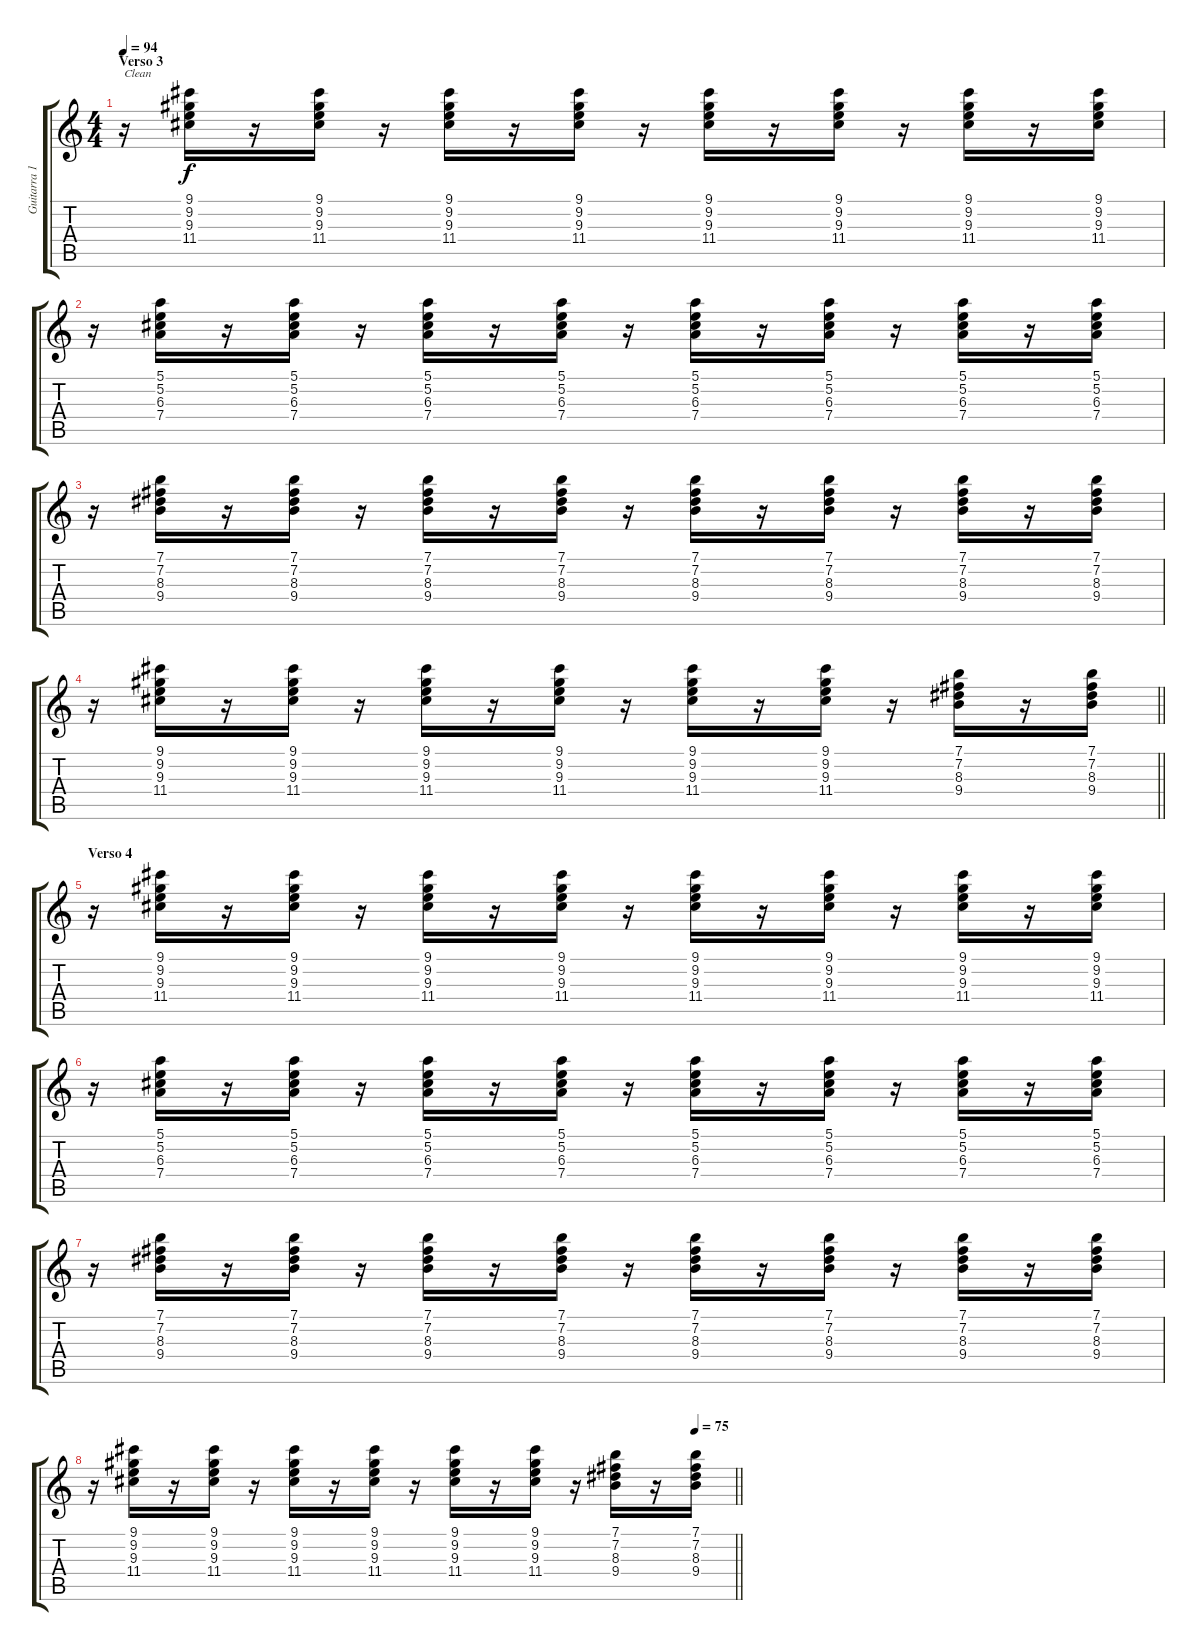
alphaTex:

\track ("Guitarra 1 (Alexis Korfiatis)" "Guitarra 1") {instrument electricguitarclean}
\staff {score tabs}
\tuning (E4 B3 G3 D3 A2 E2) {hide}
\ts (4 4)
\section ("" "Verso 3")
\tempo 94
\clef g2
\ks c
r.16{txt "Clean" dy f volume 8 instrument electricguitarclean} (9.1 9.2 9.3 11.4).16 r.16 (9.1 9.2 9.3 11.4).16 r.16 (9.1 9.2 9.3 11.4).16 r.16 (9.1 9.2 9.3 11.4).16 r.16 (9.1 9.2 9.3 11.4).16 r.16 (9.1 9.2 9.3 11.4).16 r.16 (9.1 9.2 9.3 11.4).16 r.16 (9.1 9.2 9.3 11.4).16 |
r.16 (5.1 5.2 6.3 7.4).16 r.16 (5.1 5.2 6.3 7.4).16 r.16 (5.1 5.2 6.3 7.4).16 r.16 (5.1 5.2 6.3 7.4).16 r.16 (5.1 5.2 6.3 7.4).16 r.16 (5.1 5.2 6.3 7.4).16 r.16 (5.1 5.2 6.3 7.4).16 r.16 (5.1 5.2 6.3 7.4).16 |
r.16 (7.1 7.2 8.3 9.4).16 r.16 (7.1 7.2 8.3 9.4).16 r.16 (7.1 7.2 8.3 9.4).16 r.16 (7.1 7.2 8.3 9.4).16 r.16 (7.1 7.2 8.3 9.4).16 r.16 (7.1 7.2 8.3 9.4).16 r.16 (7.1 7.2 8.3 9.4).16 r.16 (7.1 7.2 8.3 9.4).16 |
\barLineRight lightlight
r.16 (9.1 9.2 9.3 11.4).16 r.16 (9.1 9.2 9.3 11.4).16 r.16 (9.1 9.2 9.3 11.4).16 r.16 (9.1 9.2 9.3 11.4).16 r.16 (9.1 9.2 9.3 11.4).16 r.16 (9.1 9.2 9.3 11.4).16 r.16 (7.1 7.2 8.3 9.4).16 r.16 (7.1 7.2 8.3 9.4).16 |
\section ("" "Verso 4")
r.16 (9.1 9.2 9.3 11.4).16 r.16 (9.1 9.2 9.3 11.4).16 r.16 (9.1 9.2 9.3 11.4).16 r.16 (9.1 9.2 9.3 11.4).16 r.16 (9.1 9.2 9.3 11.4).16 r.16 (9.1 9.2 9.3 11.4).16 r.16 (9.1 9.2 9.3 11.4).16 r.16 (9.1 9.2 9.3 11.4).16 |
r.16 (5.1 5.2 6.3 7.4).16 r.16 (5.1 5.2 6.3 7.4).16 r.16 (5.1 5.2 6.3 7.4).16 r.16 (5.1 5.2 6.3 7.4).16 r.16 (5.1 5.2 6.3 7.4).16 r.16 (5.1 5.2 6.3 7.4).16 r.16 (5.1 5.2 6.3 7.4).16 r.16 (5.1 5.2 6.3 7.4).16 |
r.16 (7.1 7.2 8.3 9.4).16 r.16 (7.1 7.2 8.3 9.4).16 r.16 (7.1 7.2 8.3 9.4).16 r.16 (7.1 7.2 8.3 9.4).16 r.16 (7.1 7.2 8.3 9.4).16 r.16 (7.1 7.2 8.3 9.4).16 r.16 (7.1 7.2 8.3 9.4).16 r.16 (7.1 7.2 8.3 9.4).16 |
\tempo (75 0.9375)
\barLineRight lightlight
r.16 (9.1 9.2 9.3 11.4).16 r.16 (9.1 9.2 9.3 11.4).16 r.16 (9.1 9.2 9.3 11.4).16 r.16 (9.1 9.2 9.3 11.4).16 r.16 (9.1 9.2 9.3 11.4).16 r.16 (9.1 9.2 9.3 11.4).16 r.16 (7.1 7.2 8.3 9.4).16 r.16 (7.1 7.2 8.3 9.4).16
